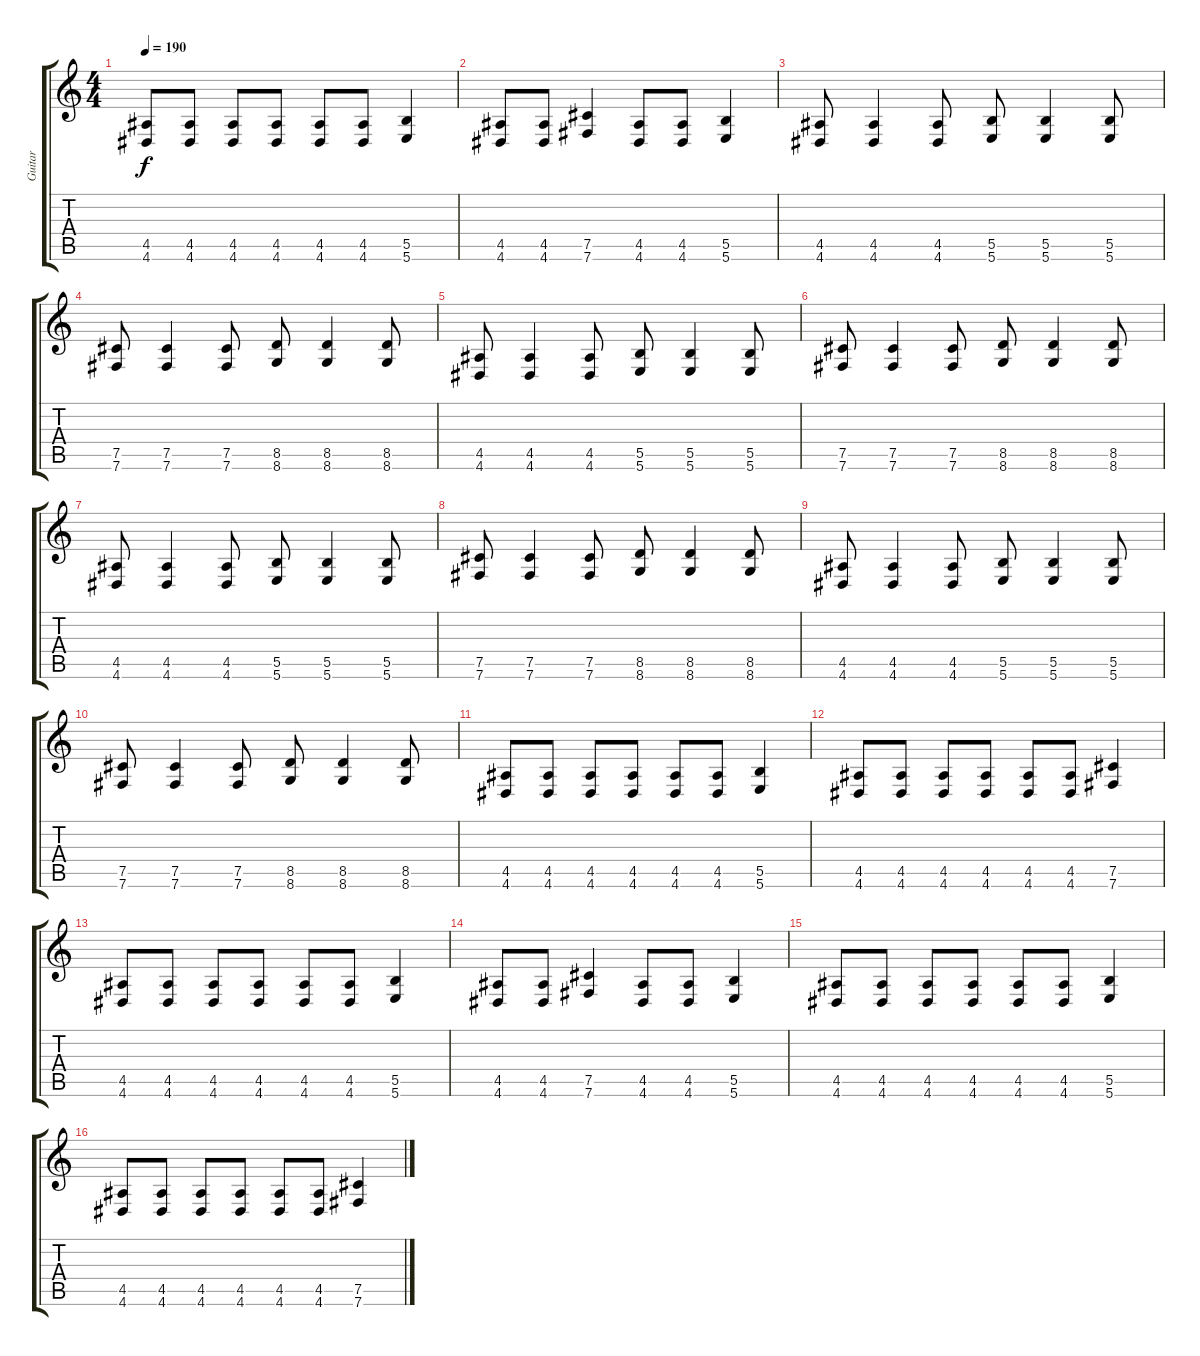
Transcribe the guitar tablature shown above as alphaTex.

\track ("Guitar" "Guitar") {instrument distortionguitar}
\staff {score tabs}
\tuning (Db4 Ab3 E3 B2 Gb2 B1) {hide}
\ts (4 4)
\tempo 190
\clef g2
\ks c
(4.5 4.6).8{dy f} (4.5 4.6).8 (4.5 4.6).8 (4.5 4.6).8 (4.5 4.6).8 (4.5 4.6).8 (5.5 5.6).4 |
(4.5 4.6).8 (4.5 4.6).8 (7.5 7.6).4 (4.5 4.6).8 (4.5 4.6).8 (5.5 5.6).4 |
(4.5 4.6).8 (4.5 4.6).4 (4.5 4.6).8 (5.5 5.6).8 (5.5 5.6).4 (5.5 5.6).8 |
(7.5 7.6).8 (7.5 7.6).4 (7.5 7.6).8 (8.5 8.6).8 (8.5 8.6).4 (8.5 8.6).8 |
(4.5 4.6).8 (4.5 4.6).4 (4.5 4.6).8 (5.5 5.6).8 (5.5 5.6).4 (5.5 5.6).8 |
(7.5 7.6).8 (7.5 7.6).4 (7.5 7.6).8 (8.5 8.6).8 (8.5 8.6).4 (8.5 8.6).8 |
(4.5 4.6).8 (4.5 4.6).4 (4.5 4.6).8 (5.5 5.6).8 (5.5 5.6).4 (5.5 5.6).8 |
(7.5 7.6).8 (7.5 7.6).4 (7.5 7.6).8 (8.5 8.6).8 (8.5 8.6).4 (8.5 8.6).8 |
(4.5 4.6).8 (4.5 4.6).4 (4.5 4.6).8 (5.5 5.6).8 (5.5 5.6).4 (5.5 5.6).8 |
(7.5 7.6).8 (7.5 7.6).4 (7.5 7.6).8 (8.5 8.6).8 (8.5 8.6).4 (8.5 8.6).8 |
(4.5 4.6).8 (4.5 4.6).8 (4.5 4.6).8 (4.5 4.6).8 (4.5 4.6).8 (4.5 4.6).8 (5.5 5.6).4 |
(4.5 4.6).8 (4.5 4.6).8 (4.5 4.6).8 (4.5 4.6).8 (4.5 4.6).8 (4.5 4.6).8 (7.5 7.6).4 |
(4.5 4.6).8 (4.5 4.6).8 (4.5 4.6).8 (4.5 4.6).8 (4.5 4.6).8 (4.5 4.6).8 (5.5 5.6).4 |
(4.5 4.6).8 (4.5 4.6).8 (7.5 7.6).4 (4.5 4.6).8 (4.5 4.6).8 (5.5 5.6).4 |
(4.5 4.6).8 (4.5 4.6).8 (4.5 4.6).8 (4.5 4.6).8 (4.5 4.6).8 (4.5 4.6).8 (5.5 5.6).4 |
(4.5 4.6).8 (4.5 4.6).8 (4.5 4.6).8 (4.5 4.6).8 (4.5 4.6).8 (4.5 4.6).8 (7.5 7.6).4
